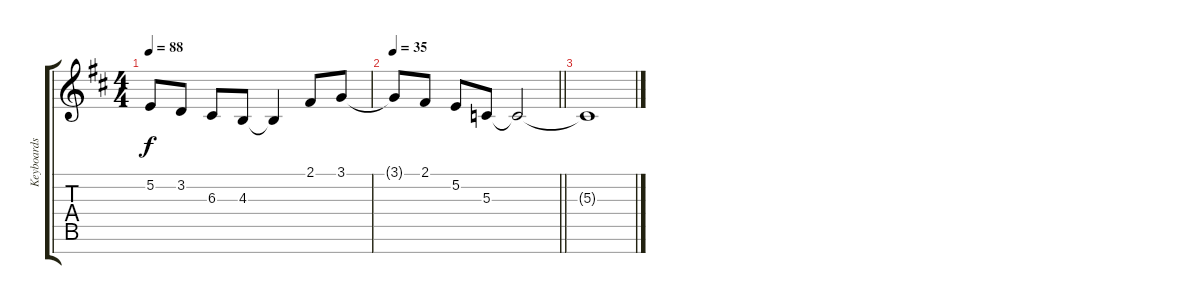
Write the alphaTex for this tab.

\track ("Keyboards (high register)" "Keyboards ") {instrument acousticgrandpiano}
\staff {score tabs}
\tuning (E4 B3 G3 D3 A2 E2 B1) {hide}
\ts (4 4)
\tempo 88
\clef g2
\ks bminor
5.2{t}.8{dy f} 3.2.8 6.3.8 4.3.8 4.3{t}.4 2.1.8 3.1.8 |
\tempo 35
\barLineRight lightlight
3.1{t}.8 2.1.8 5.2.8 5.3.8 5.3{t}.2 |
5.3{t}.1
